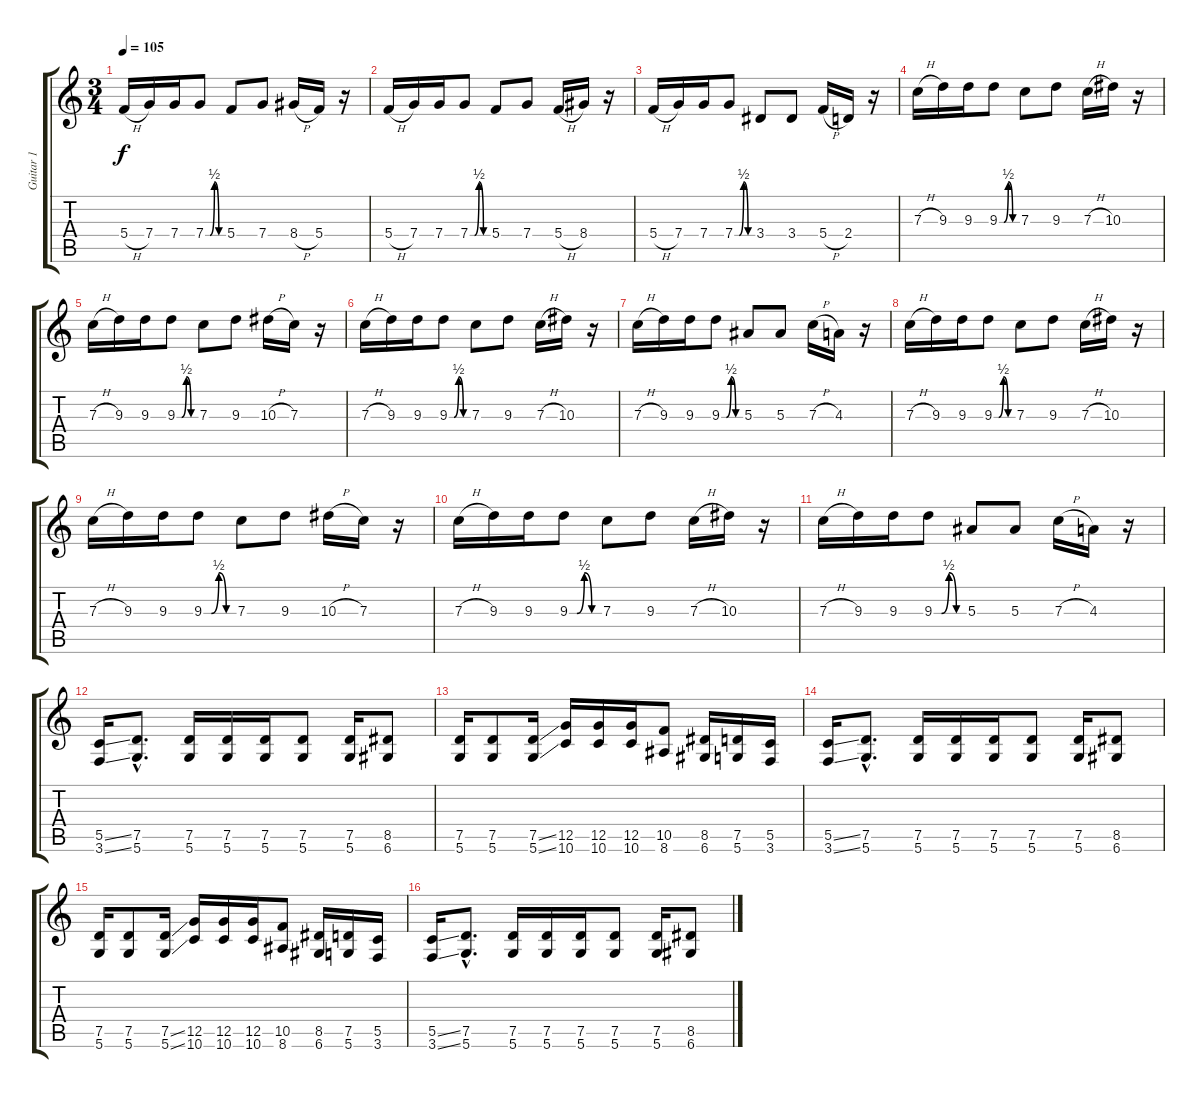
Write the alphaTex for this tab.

\track ("Guitar 1" "Guitar 1") {instrument overdrivenguitar}
\staff {score tabs}
\tuning (D4 A3 F3 C3 G2 D2) {hide}
\ts (3 4)
\tempo 105
\clef g2
\ks c
5.4{h}.16{dy f} 7.4.16 7.4.16 7.4{be (custom 0 0 15 0 30 2 45 0 60 0)}.8 5.4.8 7.4.8 8.4{h}.16 5.4.16 r.16 |
5.4{h}.16 7.4.16 7.4.16 7.4{be (custom 0 0 15 0 30 2 45 0 60 0)}.8 5.4.8 7.4.8 5.4{h}.16 8.4.16 r.16 |
5.4{h}.16 7.4.16 7.4.16 7.4{be (custom 0 0 15 0 30 2 45 0 60 0)}.8 3.4.8 3.4.8 5.4{h}.16 2.4.16 r.16 |
\section ("" "")
7.3{h}.16 9.3.16 9.3.16 9.3{be (custom 0 0 15 0 30 2 45 0 60 0)}.8 7.3.8 9.3.8 7.3{h}.16 10.3.16 r.16 |
7.3{h}.16 9.3.16 9.3.16 9.3{be (custom 0 0 15 0 30 2 45 0 60 0)}.8 7.3.8 9.3.8 10.3{h}.16 7.3.16 r.16 |
7.3{h}.16 9.3.16 9.3.16 9.3{be (custom 0 0 15 0 30 2 45 0 60 0)}.8 7.3.8 9.3.8 7.3{h}.16 10.3.16 r.16 |
7.3{h}.16 9.3.16 9.3.16 9.3{be (custom 0 0 15 0 30 2 45 0 60 0)}.8 5.3.8 5.3.8 7.3{h}.16 4.3.16 r.16 |
7.3{h}.16 9.3.16 9.3.16 9.3{be (custom 0 0 15 0 30 2 45 0 60 0)}.8 7.3.8 9.3.8 7.3{h}.16 10.3.16 r.16 |
7.3{h}.16 9.3.16 9.3.16 9.3{be (custom 0 0 15 0 30 2 45 0 60 0)}.8 7.3.8 9.3.8 10.3{h}.16 7.3.16 r.16 |
7.3{h}.16 9.3.16 9.3.16 9.3{be (custom 0 0 15 0 30 2 45 0 60 0)}.8 7.3.8 9.3.8 7.3{h}.16 10.3.16 r.16 |
7.3{h}.16 9.3.16 9.3.16 9.3{be (custom 0 0 15 0 30 2 45 0 60 0)}.8 5.3.8 5.3.8 7.3{h}.16 4.3.16 r.16 |
\section ("" "")
(5.5{ss} 3.6{ss}).16 (7.5{hac} 5.6{hac}).8{d} (7.5 5.6).16 (7.5 5.6).16 (7.5 5.6).16 (7.5 5.6).8 (7.5 5.6).16 (8.5 6.6).8 |
(7.5 5.6).16 (7.5 5.6).8 (7.5{ss} 5.6{ss}).16 (12.5 10.6).16 (12.5 10.6).16 (12.5 10.6).16 (10.5 8.6).8 (8.5 6.6).16 (7.5 5.6).16 (5.5 3.6).16 |
(5.5{ss} 3.6{ss}).16 (7.5{hac} 5.6{hac}).8{d} (7.5 5.6).16 (7.5 5.6).16 (7.5 5.6).16 (7.5 5.6).8 (7.5 5.6).16 (8.5 6.6).8 |
(7.5 5.6).16 (7.5 5.6).8 (7.5{ss} 5.6{ss}).16 (12.5 10.6).16 (12.5 10.6).16 (12.5 10.6).16 (10.5 8.6).8 (8.5 6.6).16 (7.5 5.6).16 (5.5 3.6).16 |
(5.5{ss} 3.6{ss}).16 (7.5{hac} 5.6{hac}).8{d} (7.5 5.6).16 (7.5 5.6).16 (7.5 5.6).16 (7.5 5.6).8 (7.5 5.6).16 (8.5 6.6).8
